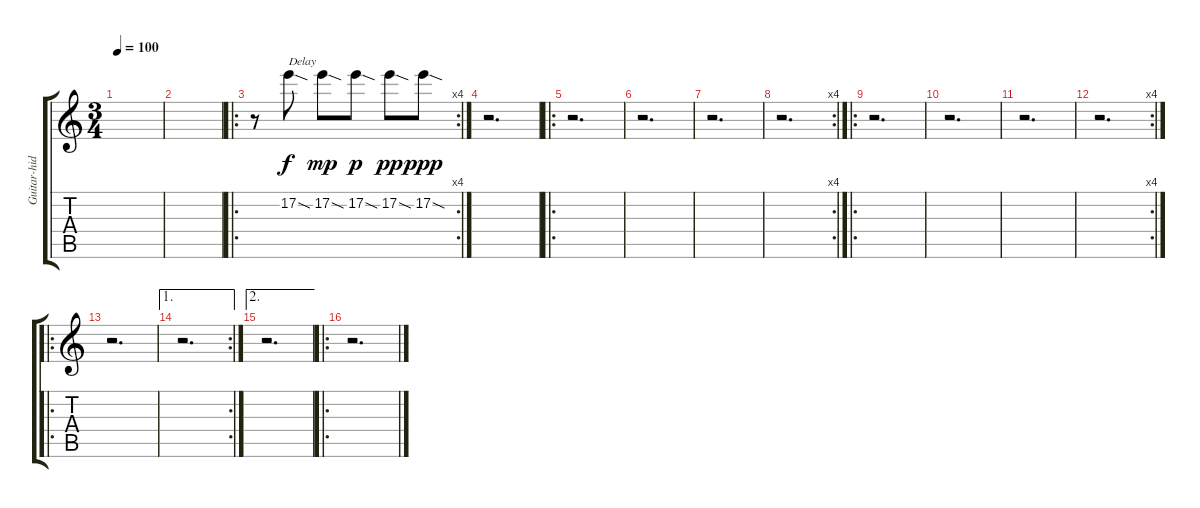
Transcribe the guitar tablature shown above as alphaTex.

\track ("Guitar-hidden" "Guitar-hid") {instrument acousticguitarsteel}
\staff {score tabs}
\tuning (E4 B3 G3 D3 A2 E2) {hide}
\ts (3 4)
\tempo 100
\clef g2
\ks c
|
|
\ro
\rc 4
r.8{volume 16 instrument overdrivenguitar} 17.2{sod}.8{txt "Delay"} 17.2{sod}.8{dy mp} 17.2{sod}.8{dy p} 17.2{sod}.8{dy pp} 17.2{sod}.8{dy ppp} |
r.2{d} |
\ro
r.2{d} |
r.2{d} |
r.2{d} |
\rc 4
r.2{d} |
\ro
r.2{d} |
r.2{d} |
r.2{d} |
\rc 4
r.2{d} |
\ro
r.2{d} |
\ae 1
\rc 2
r.2{d} |
\ae 2
r.2{d} |
\ro
r.2{d}
